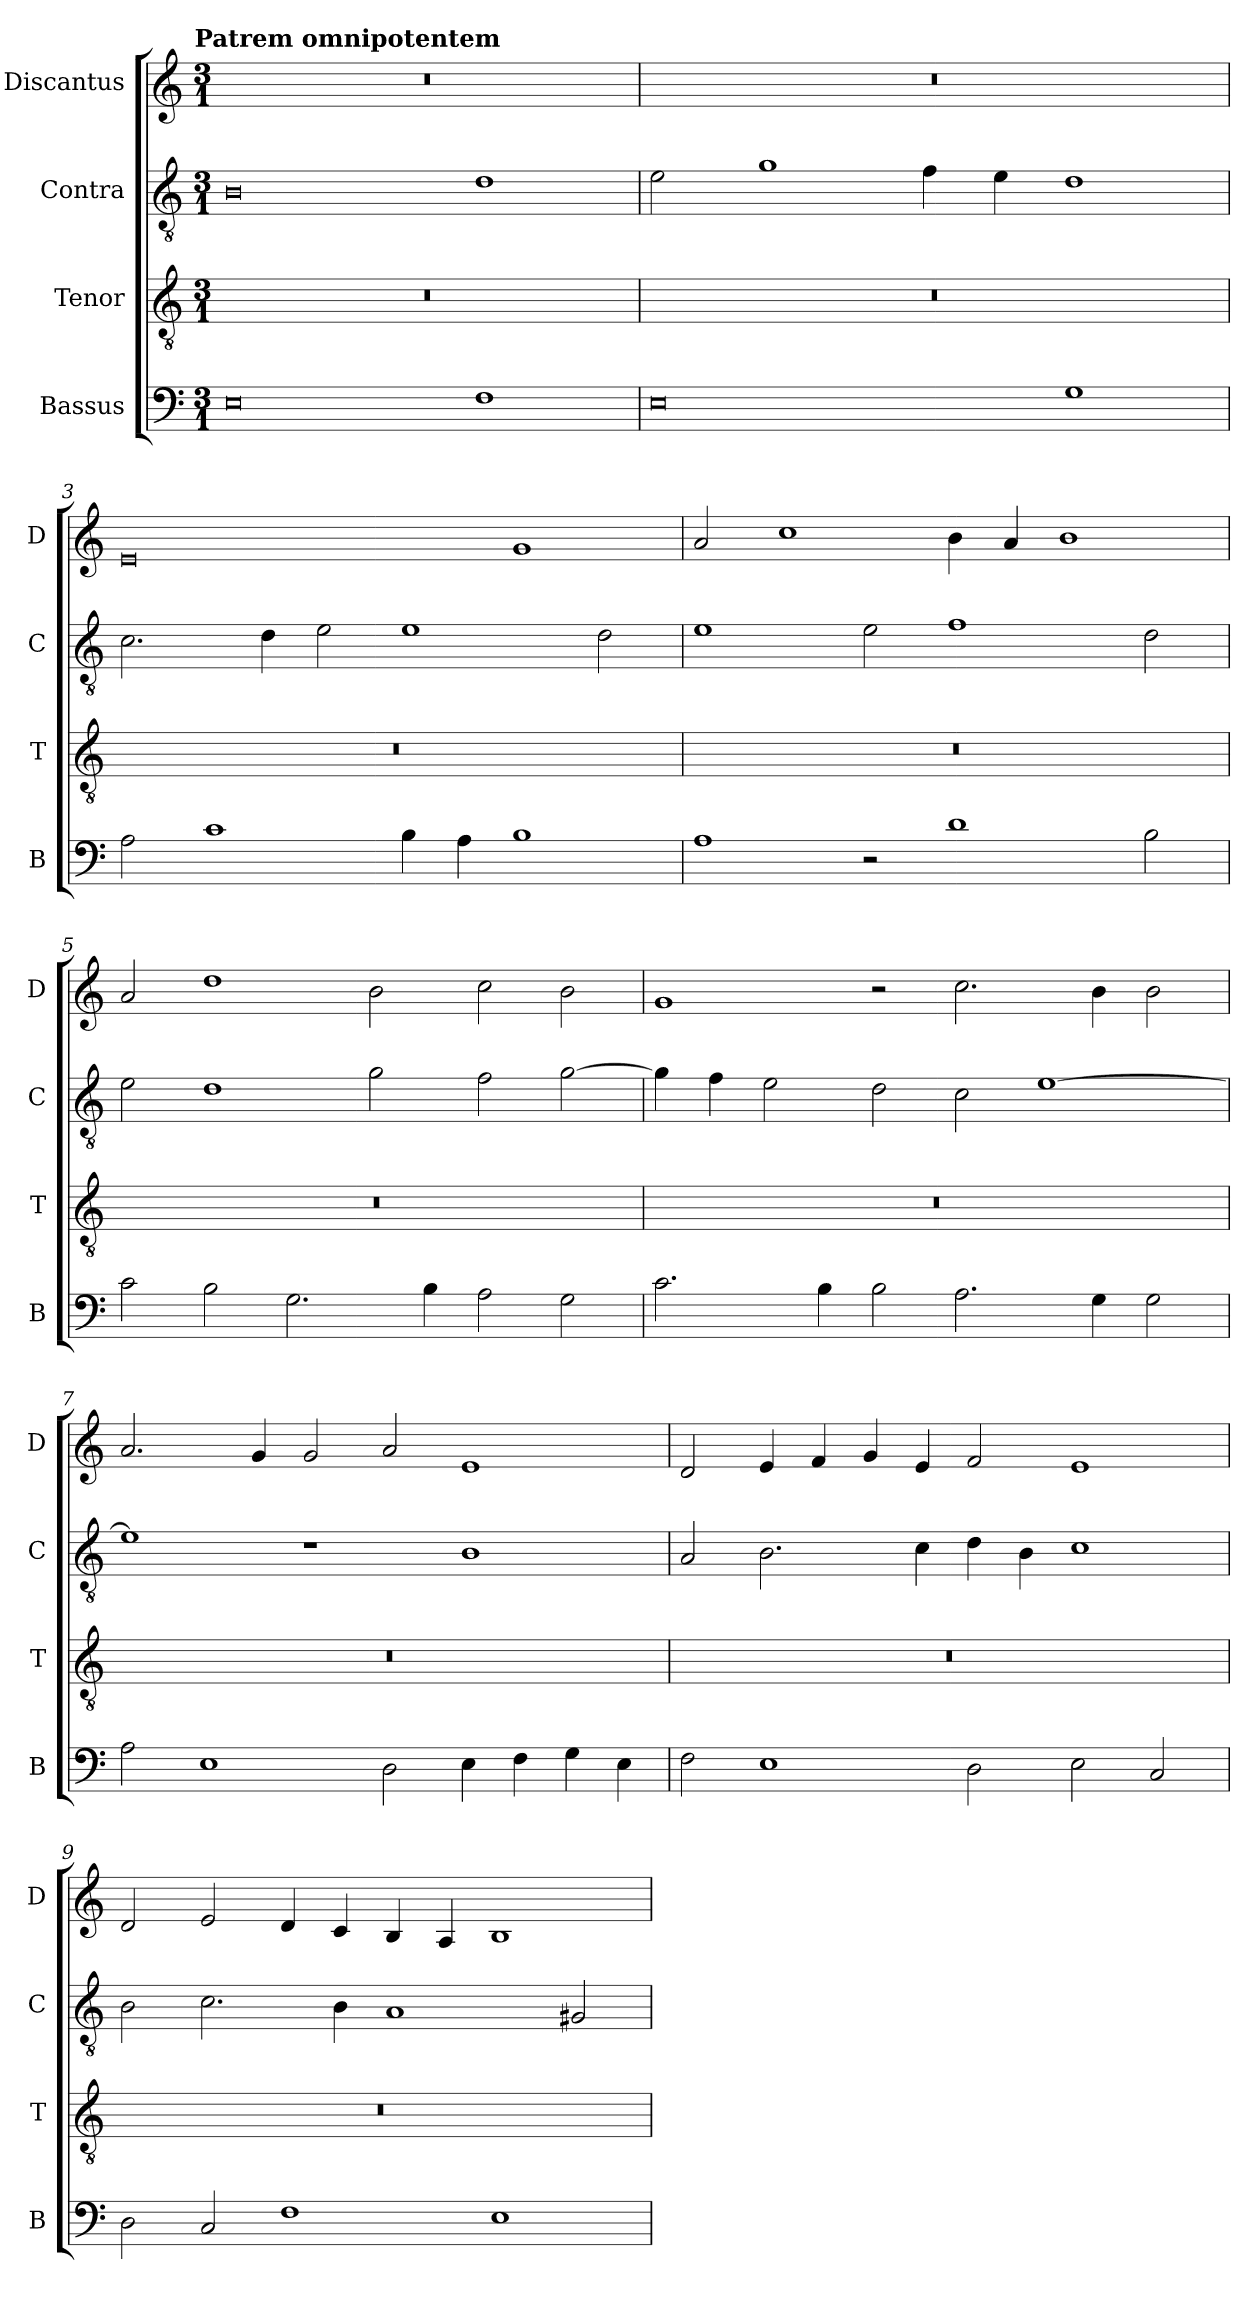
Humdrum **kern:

**kern	**kern	**kern	**kern
*part4	*part3	*part2	*part1
*staff4	*staff3	*staff2	*staff1
*I"Bassus	*I"Tenor	*I"Contra	*I"Discantus
*I'B	*I'T	*I'C	*I'D
*clefF4	*clefGv2	*clefGv2	*clefG2
*k[]	*k[]	*k[]	*k[]
!!LO:TX:omd:t=Patrem omnipotentem
*M3/1	*M3/1	*M3/1	*M3/1
=1	=1	=1	=1
0E	0.r	0B	0.r
1F	.	1d	.
=2	=2	=2	=2
0E	0.r	2e\	0.r
.	.	1g	.
.	.	4f\	.
.	.	4e\	.
1G	.	1d	.
=3	=3	=3	=3
2A\	0.r	2.c\	0e
1c	.	.	.
.	.	4d\	.
.	.	2e\	.
4B\	.	1e	.
4A\	.	.	.
1B	.	.	1g
.	.	2d\	.
=4	=4	=4	=4
1A	0.r	1e	2a/
.	.	.	1cc
2r	.	2e\	.
1d	.	1f	4b\
.	.	.	4a/
.	.	.	1b
2B\	.	2d\	.
=5	=5	=5	=5
2c\	0.r	2e\	2a/
2B\	.	1d	1dd
2.G\	.	.	.
.	.	2g\	2b\
4B\	.	.	.
2A\	.	2f\	2cc\
2G\	.	[2g\	2b\
=6	=6	=6	=6
2.c\	0.r	4g\]	1g
.	.	4f\	.
.	.	2e\	.
4B\	.	.	.
2B\	.	2d\	2r
2.A\	.	2c\	2.cc\
.	.	[1e	.
4G\	.	.	4b\
2G\	.	.	2b\
=7	=7	=7	=7
2A\	0.r	1e]	2.a/
1E	.	.	.
.	.	.	4g/
.	.	1r	2g/
2D\	.	.	2a/
4E\	.	1B	1e
4F\	.	.	.
4G\	.	.	.
4E\	.	.	.
=8	=8	=8	=8
2F\	0.r	2A/	2d/
1E	.	2.B\	4e/
.	.	.	4f/
.	.	.	4g/
.	.	4c\	4e/
2D\	.	4d\	2f/
.	.	4B\	.
2E\	.	1c	1e
2C/	.	.	.
=9	=9	=9	=9
2D\	0.r	2B\	2d/
2C/	.	2.c\	2e/
1F	.	.	4d/
.	.	4B\	4c/
.	.	1A	4B/
.	.	.	4A/
1E	.	.	1B
.	.	2G#X/	.
=	=	=	=
*-	*-	*-	*-
